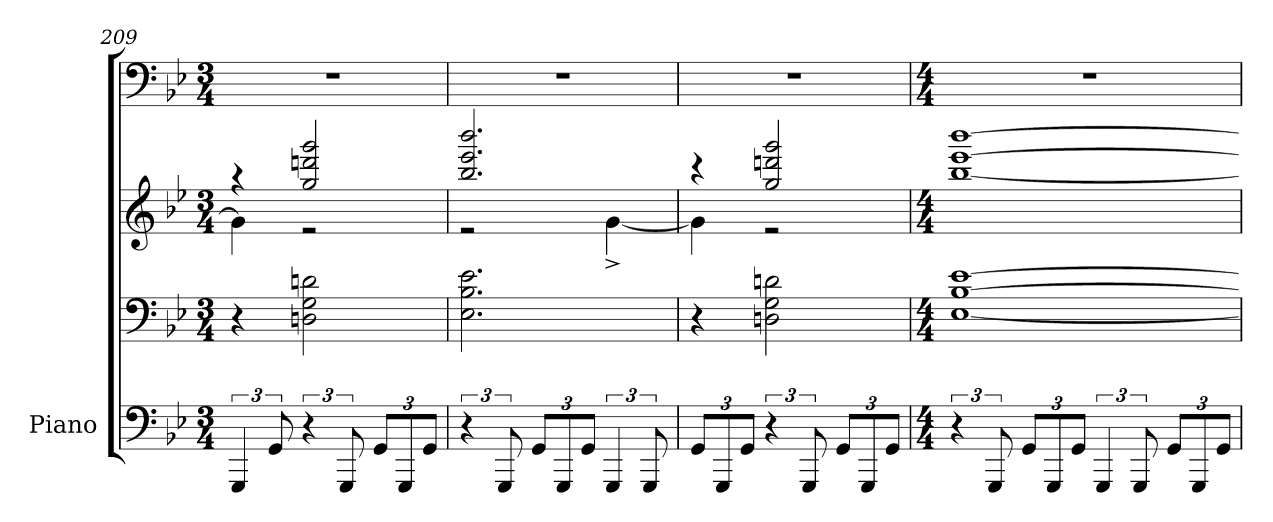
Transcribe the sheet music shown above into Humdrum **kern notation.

**kern	**kern	**kern	**kern
*part1	*part1	*part1	*part1
*staff4	*staff3	*staff2	*staff1
*I"Piano	*	*	*
*I'Pno.	*	*	*
*clefF4	*clefF4	*clefG2	*clefF4
*k[b-e-]	*k[b-e-]	*k[b-e-]	*k[b-e-]
*M3/4	*M3/4	*M3/4	*M3/4
=209	=209	=209	=209
*	*	*^	*
6GGG/	4r	4r	4g\]	2.r
12GG/	.	.	.	.
6r	2Dn\ 2G\ 2dn\	2gg/ 2dddn/ 2ggg/	2r	.
12GGG/	.	.	.	.
*Xbrackettup	*	*	*	*
12GG/L	.	.	.	.
12GGG/	.	.	.	.
12GG/J	.	.	.	.
!!LO:PB:g=z
=210	=210	=210	=210	=210
*brackettup	*	*	*	*
6r	2.E-\ 2.B-\ 2.e-\	2.bb-/ 2.eee-/ 2.bbb-/	2r	2.r
12GGG/	.	.	.	.
*Xbrackettup	*	*	*	*
12GG/L	.	.	.	.
12GGG/	.	.	.	.
12GG/J	.	.	.	.
*brackettup	*	*	*	*
6GGG/	.	.	[4g^\	.
12GGG/	.	.	.	.
=211	=211	=211	=211	=211
*Xbrackettup	*	*	*	*
12GG/L	4r	4r	4g\]	2.r
12GGG/	.	.	.	.
12GG/J	.	.	.	.
*brackettup	*	*	*	*
6r	2Dn\ 2G\ 2dn\	2gg/ 2dddn/ 2ggg/	2r	.
12GGG/	.	.	.	.
*Xbrackettup	*	*	*	*
12GG/L	.	.	.	.
12GGG/	.	.	.	.
12GG/J	.	.	.	.
*	*	*v	*v	*
=212	=212	=212	=212
*M4/4	*M4/4	*M4/4	*M4/4
*brackettup	*	*	*
6r	[1E- [1B- [1e-	[1bb- [1eee- [1bbb-	1r
12GGG/	.	.	.
*Xbrackettup	*	*	*
12GG/L	.	.	.
12GGG/	.	.	.
12GG/J	.	.	.
*brackettup	*	*	*
6GGG/	.	.	.
12GGG/	.	.	.
*Xbrackettup	*	*	*
12GG/L	.	.	.
12GGG/	.	.	.
12GG/J	.	.	.
=	=	=	=
*-	*-	*-	*-
